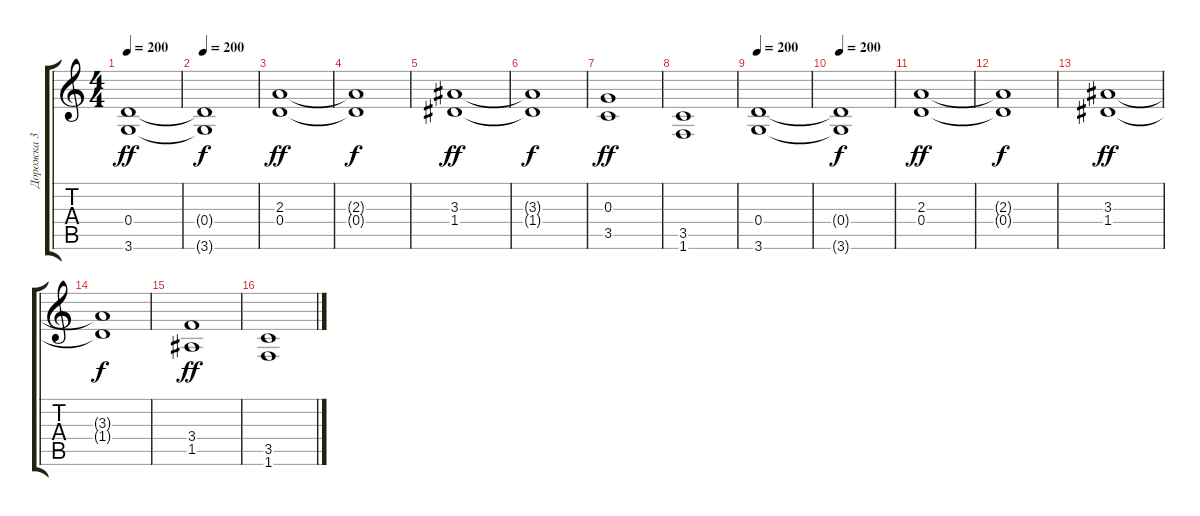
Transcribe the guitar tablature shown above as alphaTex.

\track ("Дорожка 3" "Дорожка 3") {instrument distortionguitar}
\staff {score tabs}
\tuning (E4 B3 G3 D3 A2 E2) {hide}
\ts (4 4)
\tempo 200
\clef g2
\ks c
(0.4 3.6).1{dy ff} |
\tempo 200
(0.4{t} 3.6{t}).1{dy f} |
(2.3 0.4).1{dy ff} |
(2.3{t} 0.4{t}).1{dy f} |
(3.3 1.4).1{dy ff} |
(3.3{t} 1.4{t}).1{dy f} |
(0.3 3.5).1{dy ff} |
(3.5 1.6).1 |
\tempo 200
(0.4 3.6).1 |
\tempo 200
(0.4{t} 3.6{t}).1{dy f} |
(2.3 0.4).1{dy ff} |
(2.3{t} 0.4{t}).1{dy f} |
(3.3 1.4).1{dy ff} |
(3.3{t} 1.4{t}).1{dy f} |
(3.4 1.5).1{dy ff} |
(3.5 1.6).1
